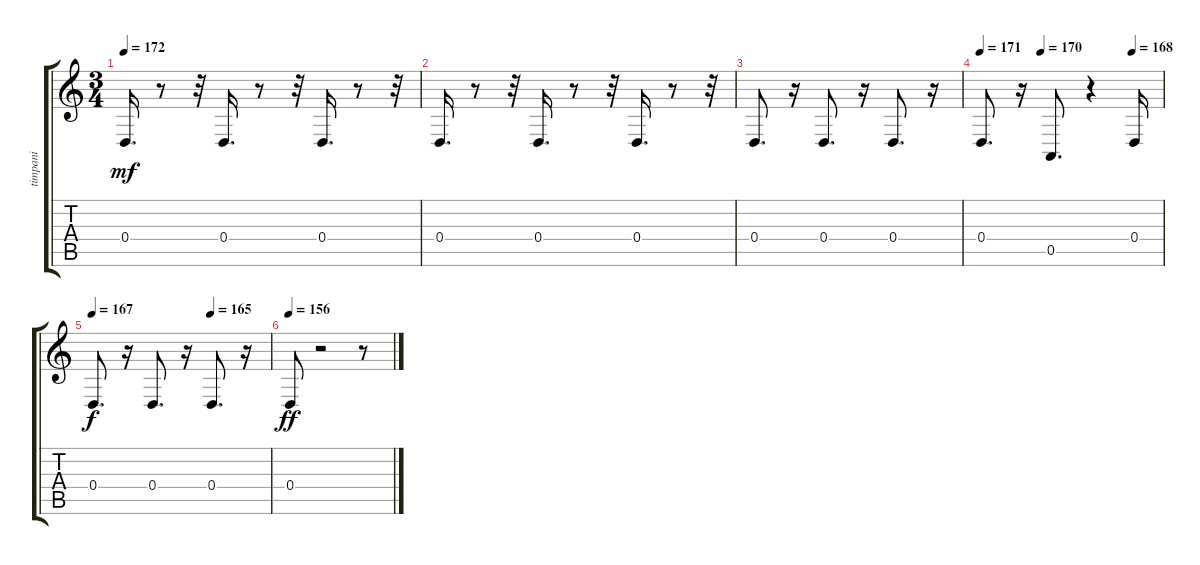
\track ("timpani " "timpani ") {instrument stringensemble1}
\staff {score tabs}
\tuning (E4 B3 G3 D3 A2 E2) {hide}
\ts (3 4)
\tempo 172
\clef g2
\ks c
0.4.16{d dy mf} r.8 r.32 0.4.16{d} r.8 r.32 0.4.16{d} r.8 r.32 |
0.4.16{d} r.8 r.32 0.4.16{d} r.8 r.32 0.4.16{d} r.8 r.32 |
0.4.8{d} r.16 0.4.8{d} r.16 0.4.8{d} r.16 |
\tempo 171
\tempo (170 0.3333333333333333)
\tempo (168 0.8333333333333334)
0.4.8{d} r.16 0.5.8{d} r.4 0.4.16 |
\tempo 167
\tempo (165 0.6666666666666666)
0.4.8{d dy f} r.16 0.4.8{d} r.16 0.4.8{d} r.16 |
\tempo 156
0.4.8{dy ff} r.2 r.8
